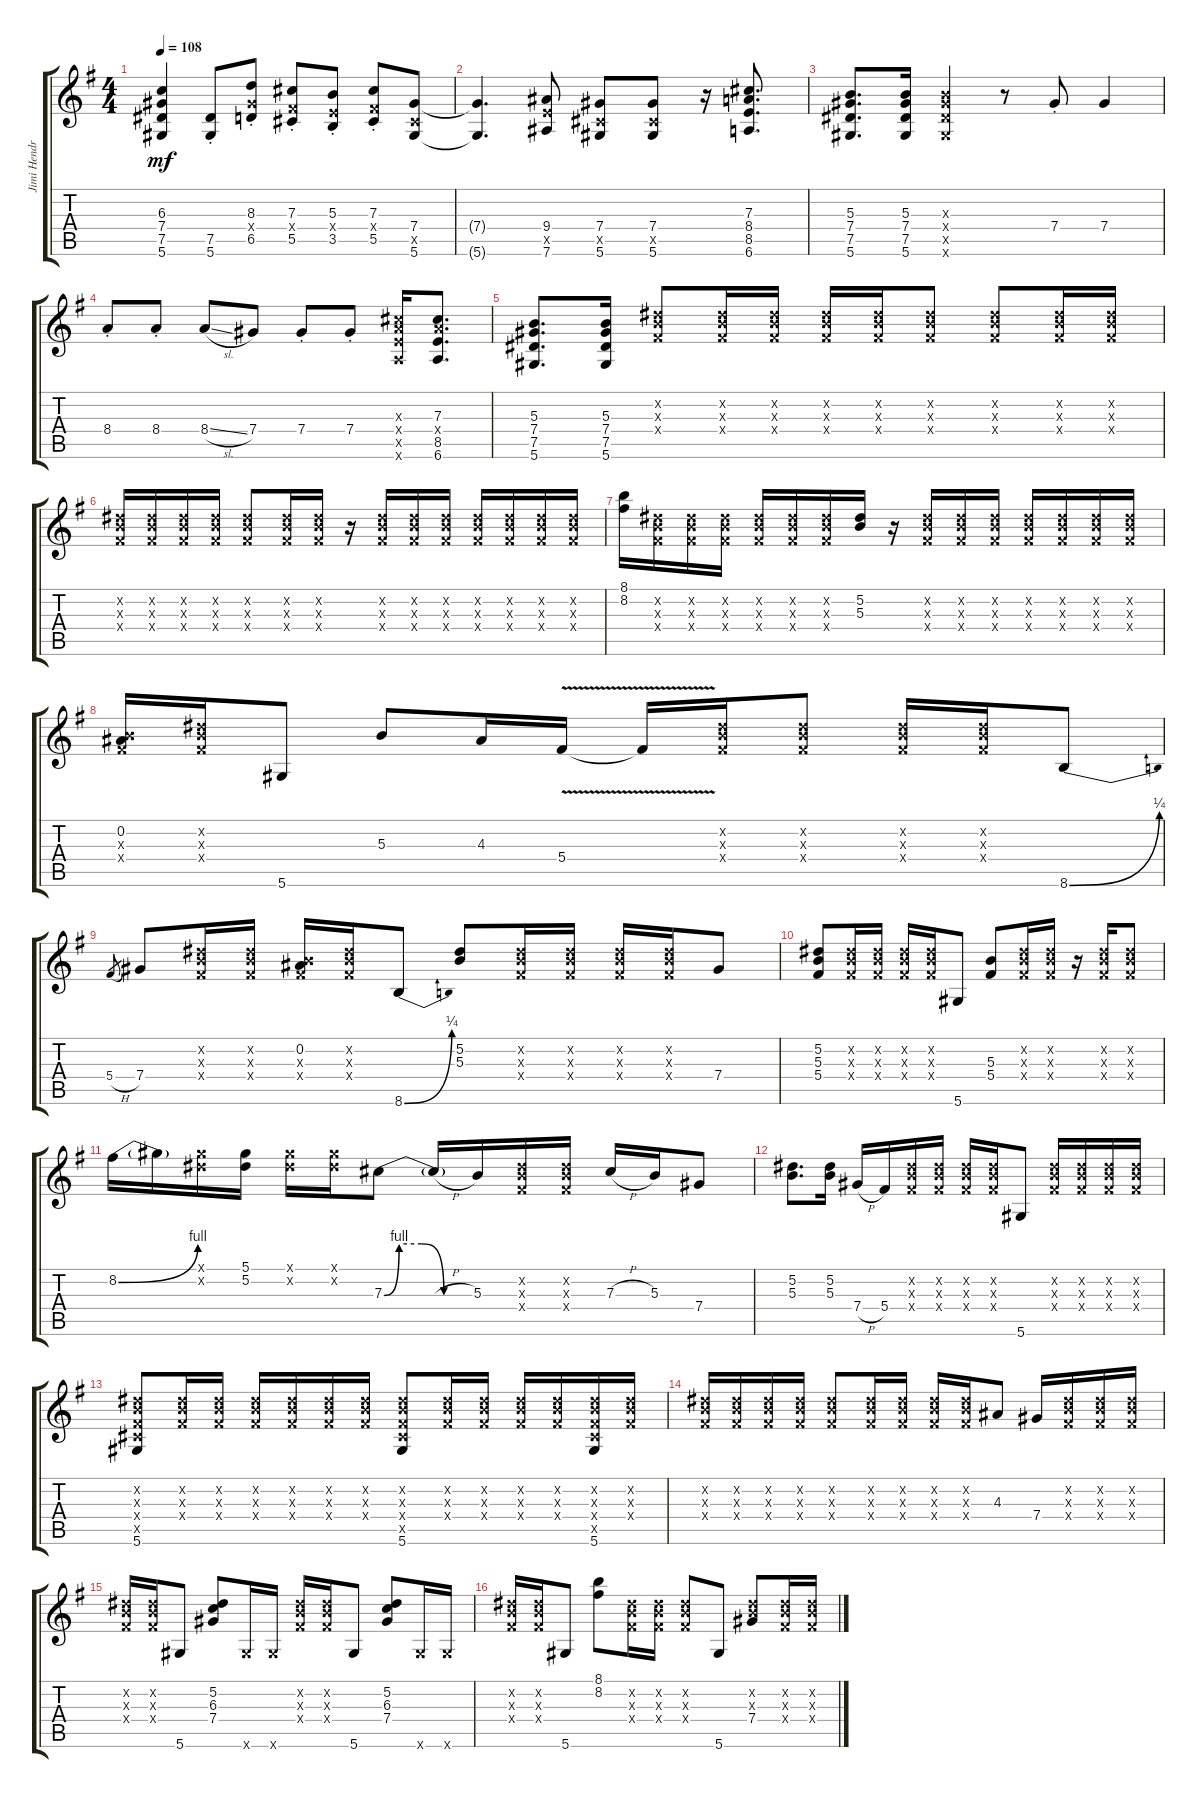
\track ("Jimi Hendrix-Electric Gtr.(Clean Tone) w" "Jimi Hendr") {instrument electricguitarclean}
\staff {score tabs}
\tuning (Eb4 Bb3 Gb3 Db3 Ab2 Eb2) {hide}
\ts (4 4)
\tempo 108
\clef g2
\ks g
(6.3 7.4 7.5 5.6).4{dy mf} (7.5{st} 5.6{st}).8 (8.3{st} 7.4{st x} 6.5{st}).8 (7.3{st} 5.4{st x} 5.5{st}).8 (5.3{st} 3.4{st x} 3.5{st}).8 (7.3{st} 5.4{st x} 5.5{st}).8 (7.4 5.5{x} 5.6).8 |
(7.4{t} 5.6{t}).4{d} (9.4 8.5{x} 7.6).8 (7.4 5.5{x} 5.6).8 (7.4 5.5{x} 5.6).8 r.16 (7.3 8.4 8.5 6.6).8{d} |
(5.3 7.4 7.5 5.6).8{d} (5.3 7.4 7.5 5.6).16 (5.3{x} 7.4{x} 7.5{x} 5.6{x}).4 r.8 7.4{st}.8 7.4.4 |
8.4{st}.8 8.4{st}.8 8.4{sl}.8 7.4.8 7.4{st}.8 7.4{st}.8 (7.3{x} 8.4{x} 8.5{x} 6.6{x}).16 (7.3 8.4{x} 8.5 6.6).8{d} |
(5.3 7.4 7.5 5.6).8{d} (5.3 7.4 7.5 5.6).16 (5.2{x} 5.3{x} 5.4{x}).8 (5.2{x} 5.3{x} 5.4{x}).16 (5.2{x} 5.3{x} 5.4{x}).16 (5.2{x} 5.3{x} 5.4{x}).16 (5.2{x} 5.3{x} 5.4{x}).16 (5.2{x} 5.3{x} 5.4{x}).8 (5.2{x} 5.3{x} 5.4{x}).8 (5.2{x} 5.3{x} 5.4{x}).16 (5.2{x} 5.3{x} 5.4{x}).16 |
(5.2{x} 5.3{x} 5.4{x}).16 (5.2{x} 5.3{x} 5.4{x}).16 (5.2{x} 5.3{x} 5.4{x}).16 (5.2{x} 5.3{x} 5.4{x}).16 (5.2{x} 5.3{x} 5.4{x}).8 (5.2{x} 5.3{x} 5.4{x}).16 (5.2{x} 5.3{x} 5.4{x}).16 r.16 (5.2{x} 5.3{x} 5.4{x}).16 (5.2{x} 5.3{x} 5.4{x}).16 (5.2{x} 5.3{x} 5.4{x}).16 (5.2{x} 5.3{x} 5.4{x}).16 (5.2{x} 5.3{x} 5.4{x}).16 (5.2{x} 5.3{x} 5.4{x}).16 (5.2{x} 5.3{x} 5.4{x}).16 |
(8.1 8.2).16 (5.2{x} 5.3{x} 5.4{x}).16 (5.2{x} 5.3{x} 5.4{x}).16 (5.2{x} 5.3{x} 5.4{x}).16 (5.2{x} 5.3{x} 5.4{x}).16 (5.2{x} 5.3{x} 5.4{x}).16 (5.2{x} 5.3{x} 5.4{x}).16 (5.2 5.3).16 r.16 (5.2{x} 5.3{x} 5.4{x}).16 (5.2{x} 5.3{x} 5.4{x}).16 (5.2{x} 5.3{x} 5.4{x}).16 (5.2{x} 5.3{x} 5.4{x}).16 (5.2{x} 5.3{x} 5.4{x}).16 (5.2{x} 5.3{x} 5.4{x}).16 (5.2{x} 5.3{x} 5.4{x}).16 |
(0.2 5.3{x} 5.4{x}).16 (5.2{x} 5.3{x} 5.4{x}).16 5.6.8 5.3.8 4.3.16 5.4{v}.16 5.4{v t}.16 (5.2{x} 5.3{x} 5.4{x}).16 (5.2{x} 5.3{x} 5.4{x}).8 (5.2{x} 5.3{x} 5.4{x}).16 (5.2{x} 5.3{x} 5.4{x}).16 8.6{be (bend 0 0 60 1)}.8 |
5.4{h}.8{gr} 7.4.8 (5.2{x} 5.3{x} 5.4{x}).16 (5.2{x} 5.3{x} 5.4{x}).16 (0.2 5.3{x} 5.4{x}).16 (5.2{x} 5.3{x} 5.4{x}).16 8.6{be (bend 0 0 60 1)}.8 (5.2 5.3).8 (5.2{x} 5.3{x} 5.4{x}).16 (5.2{x} 5.3{x} 5.4{x}).16 (5.2{x} 5.3{x} 5.4{x}).16 (5.2{x} 5.3{x} 5.4{x}).16 7.4.8 |
(5.2 5.3 5.4).8 (5.2{x} 5.3{x} 5.4{x}).16 (5.2{x} 5.3{x} 5.4{x}).16 (5.2{x} 5.3{x} 5.4{x}).16 (5.2{x} 5.3{x} 5.4{x}).16 5.6.8 (5.3 5.4).8 (5.2{x} 5.3{x} 5.4{x}).16 (5.2{x} 5.3{x} 5.4{x}).16 r.16 (5.2{x} 5.3{x} 5.4{x}).16 (5.2{x} 5.3{x} 5.4{x}).8 |
8.2{be (bend 0 0 60 4)}.16 8.2{t}.16 (5.1{x} 5.2{x}).16 (5.1 5.2).16 (5.1{x} 5.2{x}).16 (5.1{x} 5.2{x}).16 7.3{be (custom 0 0 10 4 25 4 40 0 60 0)}.8 7.3{h t}.16 5.3.16 (5.2{x} 5.3{x} 5.4{x}).16 (5.2{x} 5.3{x} 5.4{x}).16 7.3{h}.16 5.3.16 7.4.8 |
(5.2 5.3).8{d} (5.2 5.3).16 7.4{h}.16 5.4.16 (5.2{x} 5.3{x} 5.4{x}).16 (5.2{x} 5.3{x} 5.4{x}).16 (5.2{x} 5.3{x} 5.4{x}).16 (5.2{x} 5.3{x} 5.4{x}).16 5.6.8 (5.2{x} 5.3{x} 5.4{x}).16 (5.2{x} 5.3{x} 5.4{x}).16 (5.2{x} 5.3{x} 5.4{x}).16 (5.2{x} 5.3{x} 5.4{x}).16 |
(5.2{x} 5.3{x} 5.4{x} 5.5{x} 5.6).8 (5.2{x} 5.3{x} 5.4{x}).16 (5.2{x} 5.3{x} 5.4{x}).16 (5.2{x} 5.3{x} 5.4{x}).16 (5.2{x} 5.3{x} 5.4{x}).16 (5.2{x} 5.3{x} 5.4{x}).16 (5.2{x} 5.3{x} 5.4{x}).16 (5.2{x} 5.3{x} 5.4{x} 5.5{x} 5.6).8 (5.2{x} 5.3{x} 5.4{x}).16 (5.2{x} 5.3{x} 5.4{x}).16 (5.2{x} 5.3{x} 5.4{x}).16 (5.2{x} 5.3{x} 5.4{x}).16 (5.2{x} 5.3{x} 5.4{x} 5.5{x} 5.6).16 (5.2{x} 5.3{x} 5.4{x}).16 |
(5.2{x} 5.3{x} 5.4{x}).16 (5.2{x} 5.3{x} 5.4{x}).16 (5.2{x} 5.3{x} 5.4{x}).16 (5.2{x} 5.3{x} 5.4{x}).16 (5.2{x} 5.3{x} 5.4{x}).8 (5.2{x} 5.3{x} 5.4{x}).16 (5.2{x} 5.3{x} 5.4{x}).16 (5.2{x} 5.3{x} 5.4{x}).16 (5.2{x} 5.3{x} 5.4{x}).16 4.3.8 7.4.16 (5.2{x} 5.3{x} 5.4{x}).16 (5.2{x} 5.3{x} 5.4{x}).16 (5.2{x} 5.3{x} 5.4{x}).16 |
(5.2{x} 5.3{x} 5.4{x}).16 (5.2{x} 5.3{x} 5.4{x}).16 5.6.8 (5.2 6.3 7.4).8 5.6{x}.16 5.6{x}.16 (5.2{x} 5.3{x} 5.4{x}).16 (5.2{x} 5.3{x} 5.4{x}).16 5.6.8 (5.2 6.3 7.4).8 5.6{x}.16 5.6{x}.16 |
(5.2{x} 5.3{x} 5.4{x}).16 (5.2{x} 5.3{x} 5.4{x}).16 5.6.8 (8.1 8.2).8 (5.2{x} 5.3{x} 5.4{x}).16 (5.2{x} 5.3{x} 5.4{x}).16 (5.2{x} 5.3{x} 5.4{x}).8 5.6.8 (5.2{x} 5.3{x} 7.4).8 (5.2{x} 5.3{x} 5.4{x}).16 (5.2{x} 5.3{x} 5.4{x}).16
